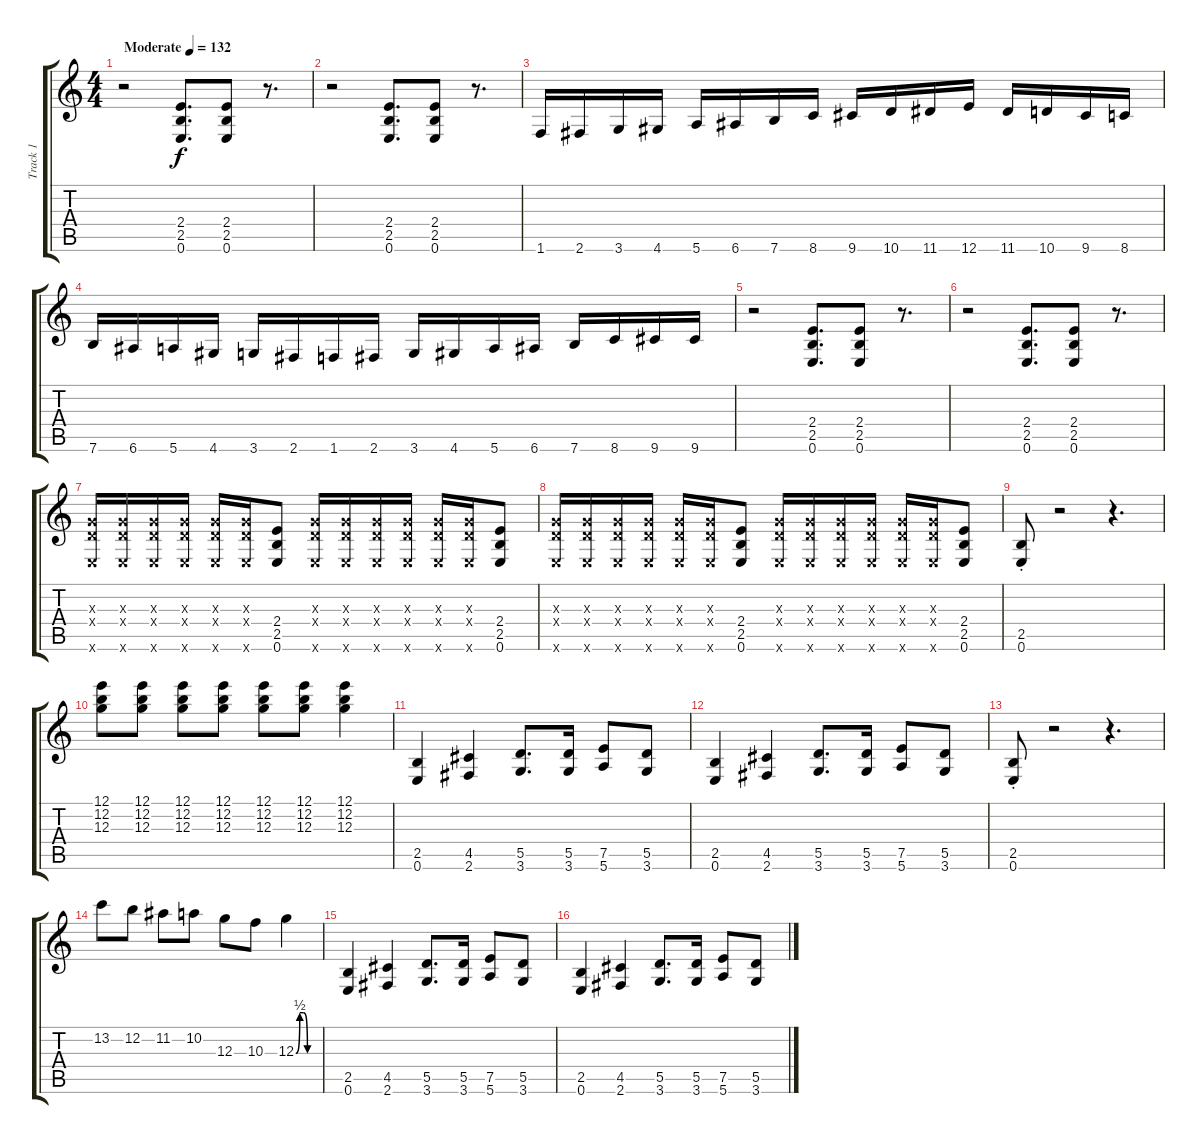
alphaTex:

\track ("Track 1" "Track 1") {instrument distortionguitar}
\staff {score tabs}
\tuning (E4 B3 G3 D3 A2 E2) {hide}
\ts (4 4)
\tempo (132 "Moderate")
\clef g2
\ks c
r.2{dy f instrument distortionguitar} (2.4 2.5 0.6).8{d} (2.4 2.5 0.6).8 r.8{d} |
r.2 (2.4 2.5 0.6).8{d} (2.4 2.5 0.6).8 r.8{d} |
1.6.16{instrument guitarharmonics} 2.6.16 3.6.16 4.6.16 5.6.16 6.6.16 7.6.16 8.6.16 9.6.16 10.6.16 11.6.16 12.6.16 11.6.16 10.6.16 9.6.16 8.6.16 |
7.6.16 6.6.16 5.6.16 4.6.16 3.6.16 2.6.16 1.6.16 2.6.16 3.6.16 4.6.16 5.6.16 6.6.16 7.6.16 8.6.16 9.6.16 9.6.16 |
r.2{instrument distortionguitar} (2.4 2.5 0.6).8{d} (2.4 2.5 0.6).8 r.8{d} |
r.2 (2.4 2.5 0.6).8{d} (2.4 2.5 0.6).8 r.8{d} |
(0.3{x} 0.4{x} 0.6{x}).16 (0.3{x} 0.4{x} 0.6{x}).16 (0.3{x} 0.4{x} 0.6{x}).16 (0.3{x} 0.4{x} 0.6{x}).16 (0.3{x} 0.4{x} 0.6{x}).16 (0.3{x} 0.4{x} 0.6{x}).16 (2.4 2.5 0.6).8 (0.3{x} 0.4{x} 0.6{x}).16 (0.3{x} 0.4{x} 0.6{x}).16 (0.3{x} 0.4{x} 0.6{x}).16 (0.3{x} 0.4{x} 0.6{x}).16 (0.3{x} 0.4{x} 0.6{x}).16 (0.3{x} 0.4{x} 0.6{x}).16 (2.4 2.5 0.6).8 |
(0.3{x} 0.4{x} 0.6{x}).16 (0.3{x} 0.4{x} 0.6{x}).16 (0.3{x} 0.4{x} 0.6{x}).16 (0.3{x} 0.4{x} 0.6{x}).16 (0.3{x} 0.4{x} 0.6{x}).16 (0.3{x} 0.4{x} 0.6{x}).16 (2.4 2.5 0.6).8 (0.3{x} 0.4{x} 0.6{x}).16 (0.3{x} 0.4{x} 0.6{x}).16 (0.3{x} 0.4{x} 0.6{x}).16 (0.3{x} 0.4{x} 0.6{x}).16 (0.3{x} 0.4{x} 0.6{x}).16 (0.3{x} 0.4{x} 0.6{x}).16 (2.4 2.5 0.6).8 |
(2.5 0.6{st}).8 r.2 r.4{d} |
(12.1 12.2 12.3).8 (12.1 12.2 12.3).8 (12.1 12.2 12.3).8 (12.1 12.2 12.3).8 (12.1 12.2 12.3).8 (12.1 12.2 12.3).8 (12.1 12.2 12.3).4 |
(2.5 0.6).4 (4.5 2.6).4 (5.5 3.6).8{d} (5.5 3.6).16 (7.5 5.6).8 (5.5 3.6).8 |
(2.5 0.6).4 (4.5 2.6).4 (5.5 3.6).8{d} (5.5 3.6).16 (7.5 5.6).8 (5.5 3.6).8 |
(2.5 0.6{st}).8 r.2 r.4{d} |
13.2.8 12.2.8 11.2.8 10.2.8 12.3.8 10.3.8 12.3{be (custom 0 0 10 2 20 2 30 0 60 0)}.4 |
(2.5 0.6).4 (4.5 2.6).4 (5.5 3.6).8{d} (5.5 3.6).16 (7.5 5.6).8 (5.5 3.6).8 |
(2.5 0.6).4 (4.5 2.6).4 (5.5 3.6).8{d} (5.5 3.6).16 (7.5 5.6).8 (5.5 3.6).8
